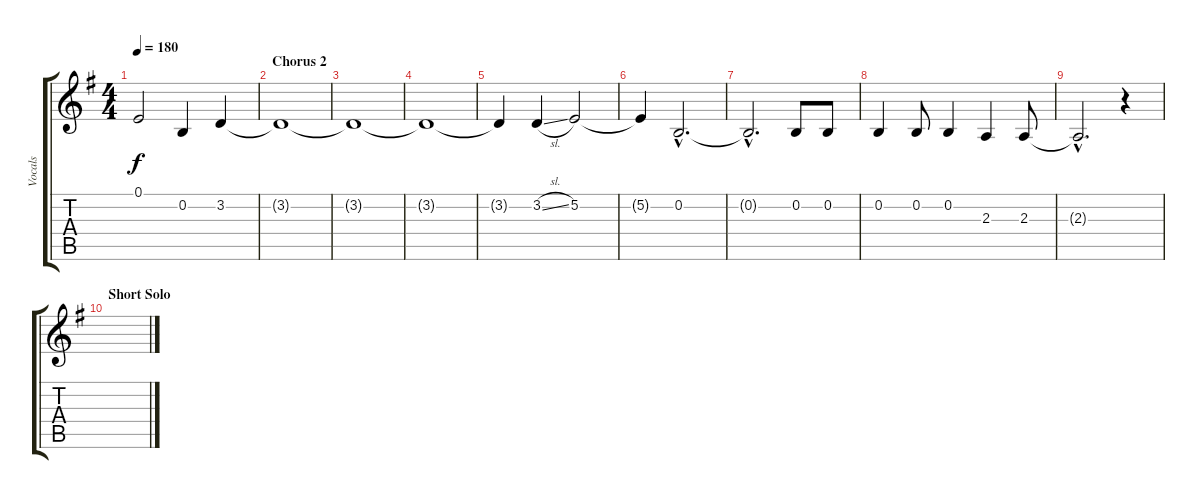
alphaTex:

\track ("Vocals" "Vocals") {instrument reedorgan}
\staff {score tabs}
\tuning (E4 B3 G3 D3 A2 E2) {hide}
\ts (4 4)
\tempo 180
\clef g2
\ks eminor
0.1.2{dy f} 0.2.4 3.2.4 |
\section ("" "Chorus 2")
3.2{t}.1 |
3.2{t}.1 |
3.2{t}.1 |
3.2{t}.4 3.2{sl}.4 5.2.2 |
5.2{t}.4 0.2{hac}.2{d} |
0.2{hac t}.2{d} 0.2.8 0.2.8 |
0.2.4 0.2.8 0.2.4 2.3.4 2.3.8 |
2.3{hac t}.2{d} r.4 |
\section ("" "Short Solo")
